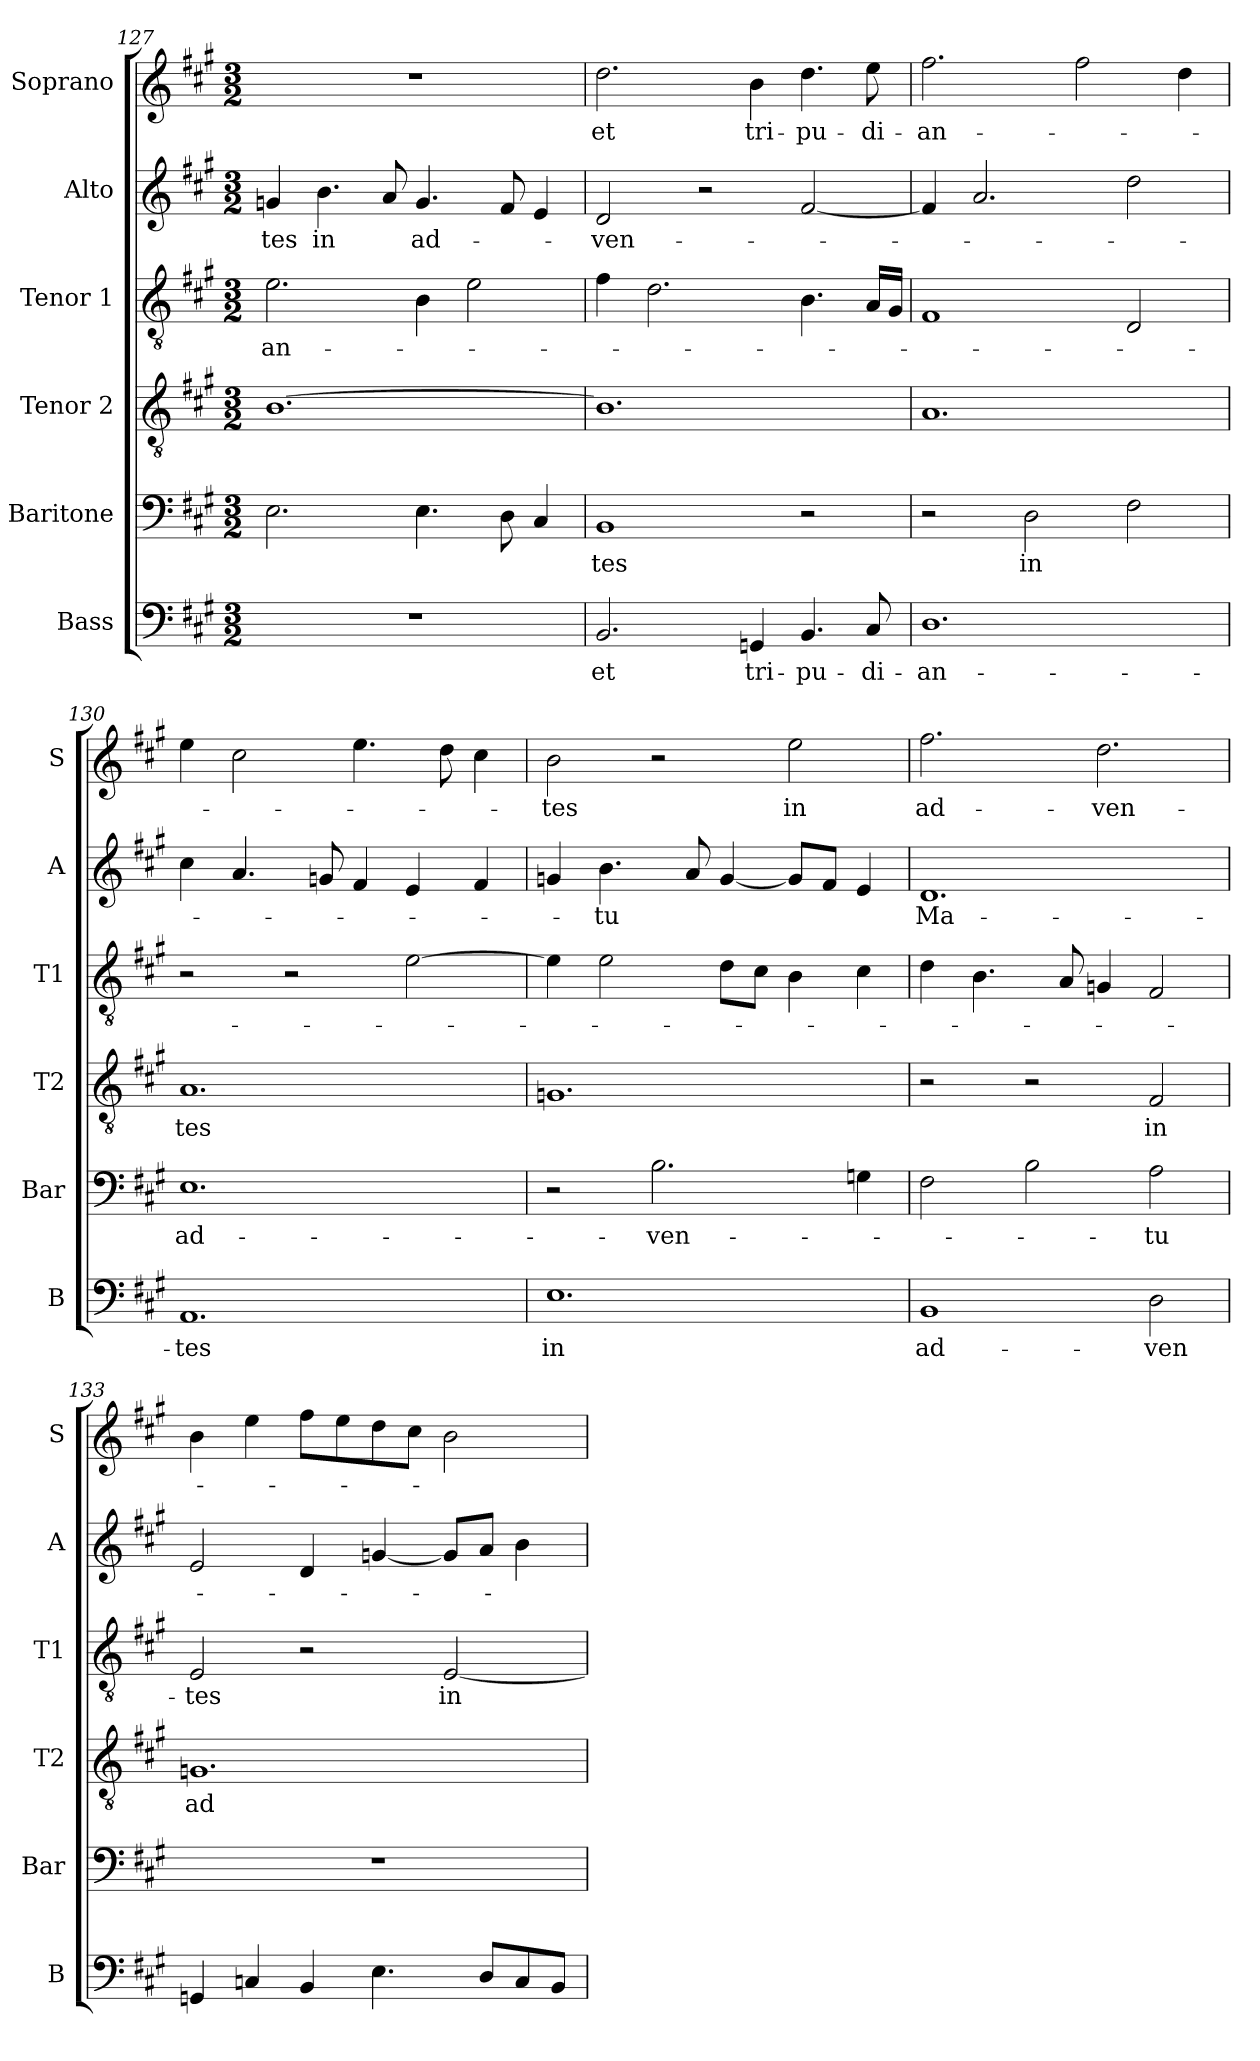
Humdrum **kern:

**kern	**text	**kern	**text	**kern	**text	**kern	**text	**kern	**text	**kern	**text
*part6	*part6	*part5	*part5	*part4	*part4	*part3	*part3	*part2	*part2	*part1	*part1
*staff6	*staff6	*staff5	*staff5	*staff4	*staff4	*staff3	*staff3	*staff2	*staff2	*staff1	*staff1
*I"Bass	*	*I"Baritone	*	*I"Tenor 2	*	*I"Tenor 1	*	*I"Alto	*	*I"Soprano	*
*I'B	*	*I'Bar	*	*I'T2	*	*I'T1	*	*I'A	*	*I'S	*
*clefF4	*	*clefF4	*	*clefGv2	*	*clefGv2	*	*clefG2	*	*clefG2	*
*k[f#c#g#]	*	*k[f#c#g#]	*	*k[f#c#g#]	*	*k[f#c#g#]	*	*k[f#c#g#]	*	*k[f#c#g#]	*
*M3/2	*	*M3/2	*	*M3/2	*	*M3/2	*	*M3/2	*	*M3/2	*
=127	=127	=127	=127	=127	=127	=127	=127	=127	=127	=127	=127
1.r	.	2.E\	.	[1.B	.	2.e\	-an-	4gn/	-tes	1.r	.
.	.	.	.	.	.	.	.	4.b\	in	.	.
.	.	.	.	.	.	.	.	8a/	.	.	.
.	.	4.E\	.	.	.	4B\	.	4.g/	ad-	.	.
.	.	.	.	.	.	2e\	.	.	.	.	.
.	.	8D\	.	.	.	.	.	8f#/	.	.	.
.	.	4C#/	.	.	.	.	.	4e/	.	.	.
=128	=128	=128	=128	=128	=128	=128	=128	=128	=128	=128	=128
2.BB/	et	1BB	-tes	1.B]	.	4f#\	.	2d/	-ven-	2.dd\	et
.	.	.	.	.	.	2.d\	.	.	.	.	.
.	.	.	.	.	.	.	.	2r	.	.	.
4GGn/	tri-	.	.	.	.	.	.	.	.	4b\	tri-
4.BB/	-pu-	2r	.	.	.	4.B\	.	[2f#/	.	4.dd\	-pu-
8C#/	-di-	.	.	.	.	16A/LL	.	.	.	8ee\	-di-
.	.	.	.	.	.	16G#/JJ	.	.	.	.	.
=129	=129	=129	=129	=129	=129	=129	=129	=129	=129	=129	=129
1.D	-an-	2r	.	1.A	.	1F#	.	4f#/]	.	2.ff#\	-an-
.	.	.	.	.	.	.	.	2.a/	.	.	.
.	.	2D\	in	.	.	.	.	.	.	.	.
.	.	.	.	.	.	.	.	.	.	2ff#\	.
.	.	2F#\	.	.	.	2D/	.	2dd\	.	.	.
.	.	.	.	.	.	.	.	.	.	4dd\	.
=130	=130	=130	=130	=130	=130	=130	=130	=130	=130	=130	=130
1.AA	-tes	1.E	ad-	1.A	-tes	2r	.	4cc#\	.	4ee\	.
.	.	.	.	.	.	.	.	4.a/	.	2cc#\	.
.	.	.	.	.	.	2r	.	.	.	.	.
.	.	.	.	.	.	.	.	8gn/	.	.	.
.	.	.	.	.	.	.	.	4f#/	.	4.ee\	.
.	.	.	.	.	.	[2e\	.	4e/	.	.	.
.	.	.	.	.	.	.	.	.	.	8dd\	.
.	.	.	.	.	.	.	.	4f#/	.	4cc#\	.
=131	=131	=131	=131	=131	=131	=131	=131	=131	=131	=131	=131
1.E	in	2r	.	1.Gn	.	4e\]	.	4gn/	.	2b\	-tes
.	.	.	.	.	.	2e\	.	4.b\	-tu	.	.
.	.	2.B\	-ven-	.	.	.	.	.	.	2r	.
.	.	.	.	.	.	.	.	8a/	.	.	.
.	.	.	.	.	.	8d\L	.	[4g/	.	.	.
.	.	.	.	.	.	8c#\J	.	.	.	.	.
.	.	.	.	.	.	4B\	.	8g/L]	.	2ee\	in
.	.	.	.	.	.	.	.	8f#/J	.	.	.
.	.	4Gn\	.	.	.	4c#\	.	4e/	.	.	.
=132	=132	=132	=132	=132	=132	=132	=132	=132	=132	=132	=132
1BB	ad-	2F#\	.	2r	.	4d\	.	1.d	Ma-	2.ff#\	ad-
.	.	.	.	.	.	4.B\	.	.	.	.	.
.	.	2B\	.	2r	.	.	.	.	.	.	.
.	.	.	.	.	.	8A/	.	.	.	.	.
.	.	.	.	.	.	4Gn/	.	.	.	2.dd\	-ven-
2D\	-ven	2A\	-tu	2F#/	in	2F#/	.	.	.	.	.
=133	=133	=133	=133	=133	=133	=133	=133	=133	=133	=133	=133
4GGn/	.	1.r	.	1.Gn	ad-	2E/	-tes	2e/	.	4b\	.
4Cn/	.	.	.	.	.	.	.	.	.	4ee\	.
4BB/	.	.	.	.	.	2r	.	4d/	.	8ff#\L	.
.	.	.	.	.	.	.	.	.	.	8ee\	.
4.E\	.	.	.	.	.	.	.	[4gn/	.	8dd\	.
.	.	.	.	.	.	.	.	.	.	8cc#\J	.
.	.	.	.	.	.	[2E/	in	8g/L]	.	2b\	.
8D/L	.	.	.	.	.	.	.	8a/J	.	.	.
8C/	.	.	.	.	.	.	.	4b\	.	.	.
8BB/J	.	.	.	.	.	.	.	.	.	.	.
=	=	=	=	=	=	=	=	=	=	=	=
*-	*-	*-	*-	*-	*-	*-	*-	*-	*-	*-	*-
